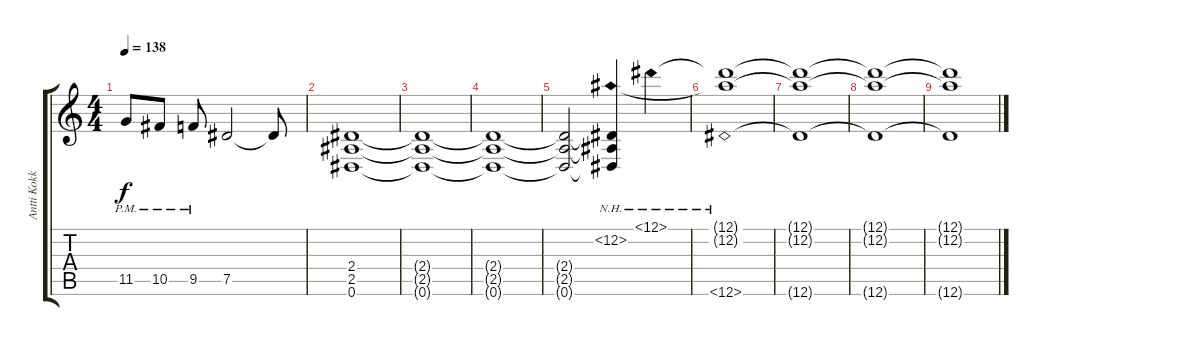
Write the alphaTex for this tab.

\track ("Antti Kokko" "Antti Kokk") {instrument distortionguitar}
\staff {score tabs}
\tuning (Eb4 Bb3 Gb3 Db3 Ab2 Eb2) {hide}
\ts (4 4)
\tempo 138
\clef g2
\ks c
11.5{pm}.8{dy f} 10.5{pm}.8 9.5{pm}.8 7.5.2 7.5{t}.8 |
(2.4 2.5 0.6).1{volume 8} |
(2.4{t} 2.5{t} 0.6{t}).1 |
(2.4{t} 2.5{t} 0.6{t}).1 |
(2.4{t} 2.5{t} 0.6{t}).2 (12.2{nh} 2.4{t} 2.5{t} 0.6{t}).4 12.1{nh}.4 |
(12.1{t} 12.2{t} 12.6{nh}).1{volume 0} |
(12.1{t} 12.2{t} 12.6{t}).1 |
(12.1{t} 12.2{t} 12.6{t}).1 |
(12.1{t} 12.2{t} 12.6{t}).1
